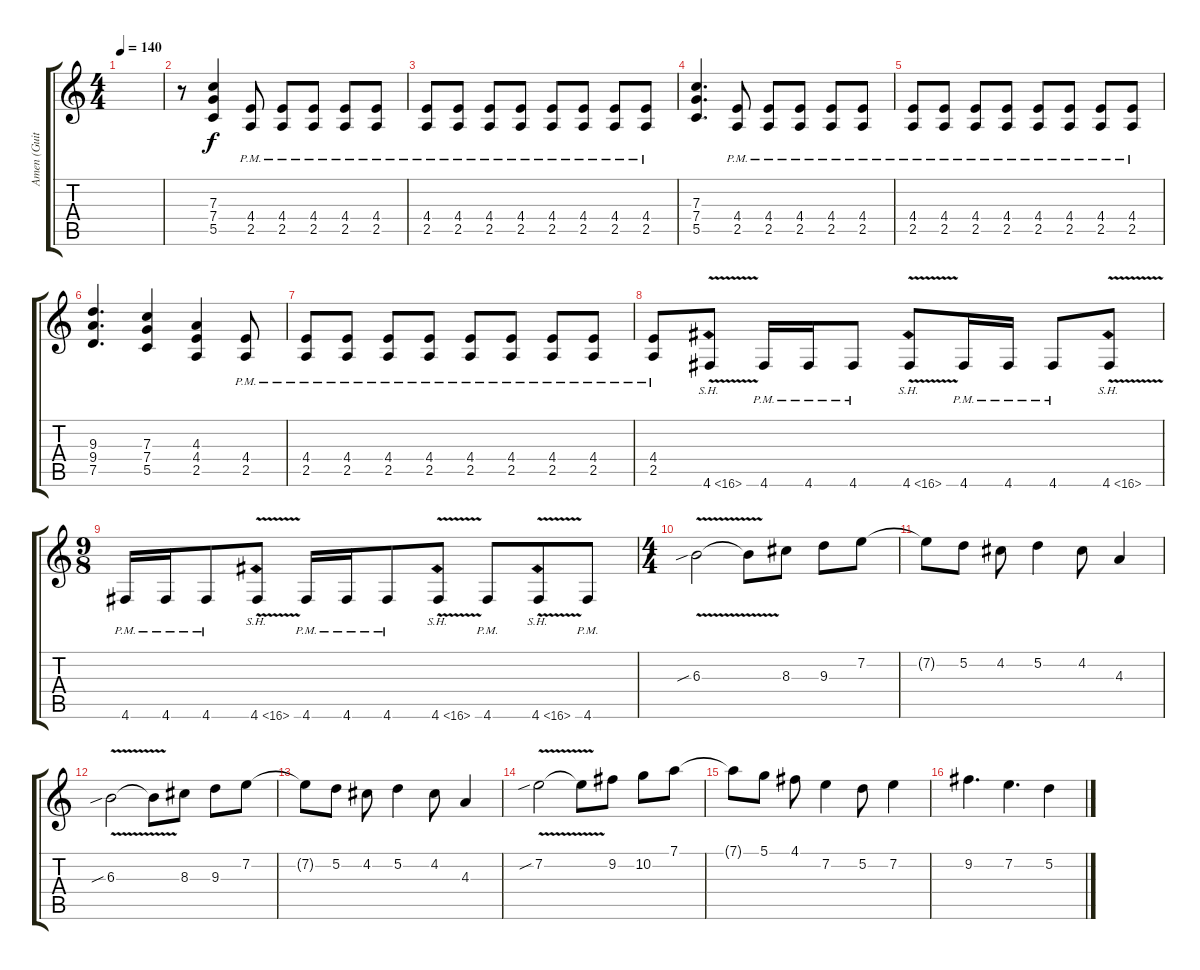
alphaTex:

\track ("Amen (Guitar)" "Amen (Guit") {instrument distortionguitar}
\staff {score tabs}
\tuning (D4 A3 F3 C3 G2 D2) {hide}
\ts (4 4)
\tempo 140
\clef g2
\ks c
|
r.8 (7.3 7.4 5.5).4 (4.4{pm} 2.5{pm}).8 (4.4{pm} 2.5{pm}).8 (4.4{pm} 2.5{pm}).8 (4.4{pm} 2.5{pm}).8 (4.4{pm} 2.5{pm}).8 |
(4.4{pm} 2.5{pm}).8 (4.4{pm} 2.5{pm}).8 (4.4{pm} 2.5{pm}).8 (4.4{pm} 2.5{pm}).8 (4.4{pm} 2.5{pm}).8 (4.4{pm} 2.5{pm}).8 (4.4{pm} 2.5{pm}).8 (4.4{pm} 2.5{pm}).8 |
(7.3 7.4 5.5).4{d} (4.4{pm} 2.5{pm}).8 (4.4{pm} 2.5{pm}).8 (4.4{pm} 2.5{pm}).8 (4.4{pm} 2.5{pm}).8 (4.4{pm} 2.5{pm}).8 |
(4.4{pm} 2.5{pm}).8 (4.4{pm} 2.5{pm}).8 (4.4{pm} 2.5{pm}).8 (4.4{pm} 2.5{pm}).8 (4.4{pm} 2.5{pm}).8 (4.4{pm} 2.5{pm}).8 (4.4{pm} 2.5{pm}).8 (4.4{pm} 2.5{pm}).8 |
(9.3 9.4 7.5).4{d} (7.3 7.4 5.5).4 (4.3 4.4 2.5).4 (4.4{pm} 2.5{pm}).8 |
(4.4{pm} 2.5{pm}).8 (4.4{pm} 2.5{pm}).8 (4.4{pm} 2.5{pm}).8 (4.4{pm} 2.5{pm}).8 (4.4{pm} 2.5{pm}).8 (4.4{pm} 2.5{pm}).8 (4.4{pm} 2.5{pm}).8 (4.4{pm} 2.5{pm}).8 |
(4.4{pm} 2.5{pm}).8 4.6{sh 12 v}.8 4.6{pm}.16 4.6{pm}.16 4.6{pm}.8 4.6{sh 12 v}.8 4.6{pm}.16 4.6{pm}.16 4.6{pm}.8 4.6{sh 12 v}.8 |
\ts (9 8)
4.6{pm}.16 4.6{pm}.16 4.6{pm}.8 4.6{sh 12 v}.8 4.6{pm}.16 4.6{pm}.16 4.6{pm}.8 4.6{sh 12 v}.8 4.6{pm}.8 4.6{sh 12 v}.8 4.6{pm}.8 |
\ts (4 4)
6.3{v sib}.2 6.3{t}.8 8.3.8 9.3.8 7.2.8 |
7.2{t}.8 5.2.8 4.2.8 5.2.4 4.2.8 4.3.4 |
6.3{v sib}.2 6.3{t}.8 8.3.8 9.3.8 7.2.8 |
7.2{t}.8 5.2.8 4.2.8 5.2.4 4.2.8 4.3.4 |
7.2{v sib}.2 7.2{t}.8 9.2.8 10.2.8 7.1.8 |
7.1{t}.8 5.1.8 4.1.8 7.2.4 5.2.8 7.2.4 |
9.2.4{d} 7.2.4{d} 5.2.4
